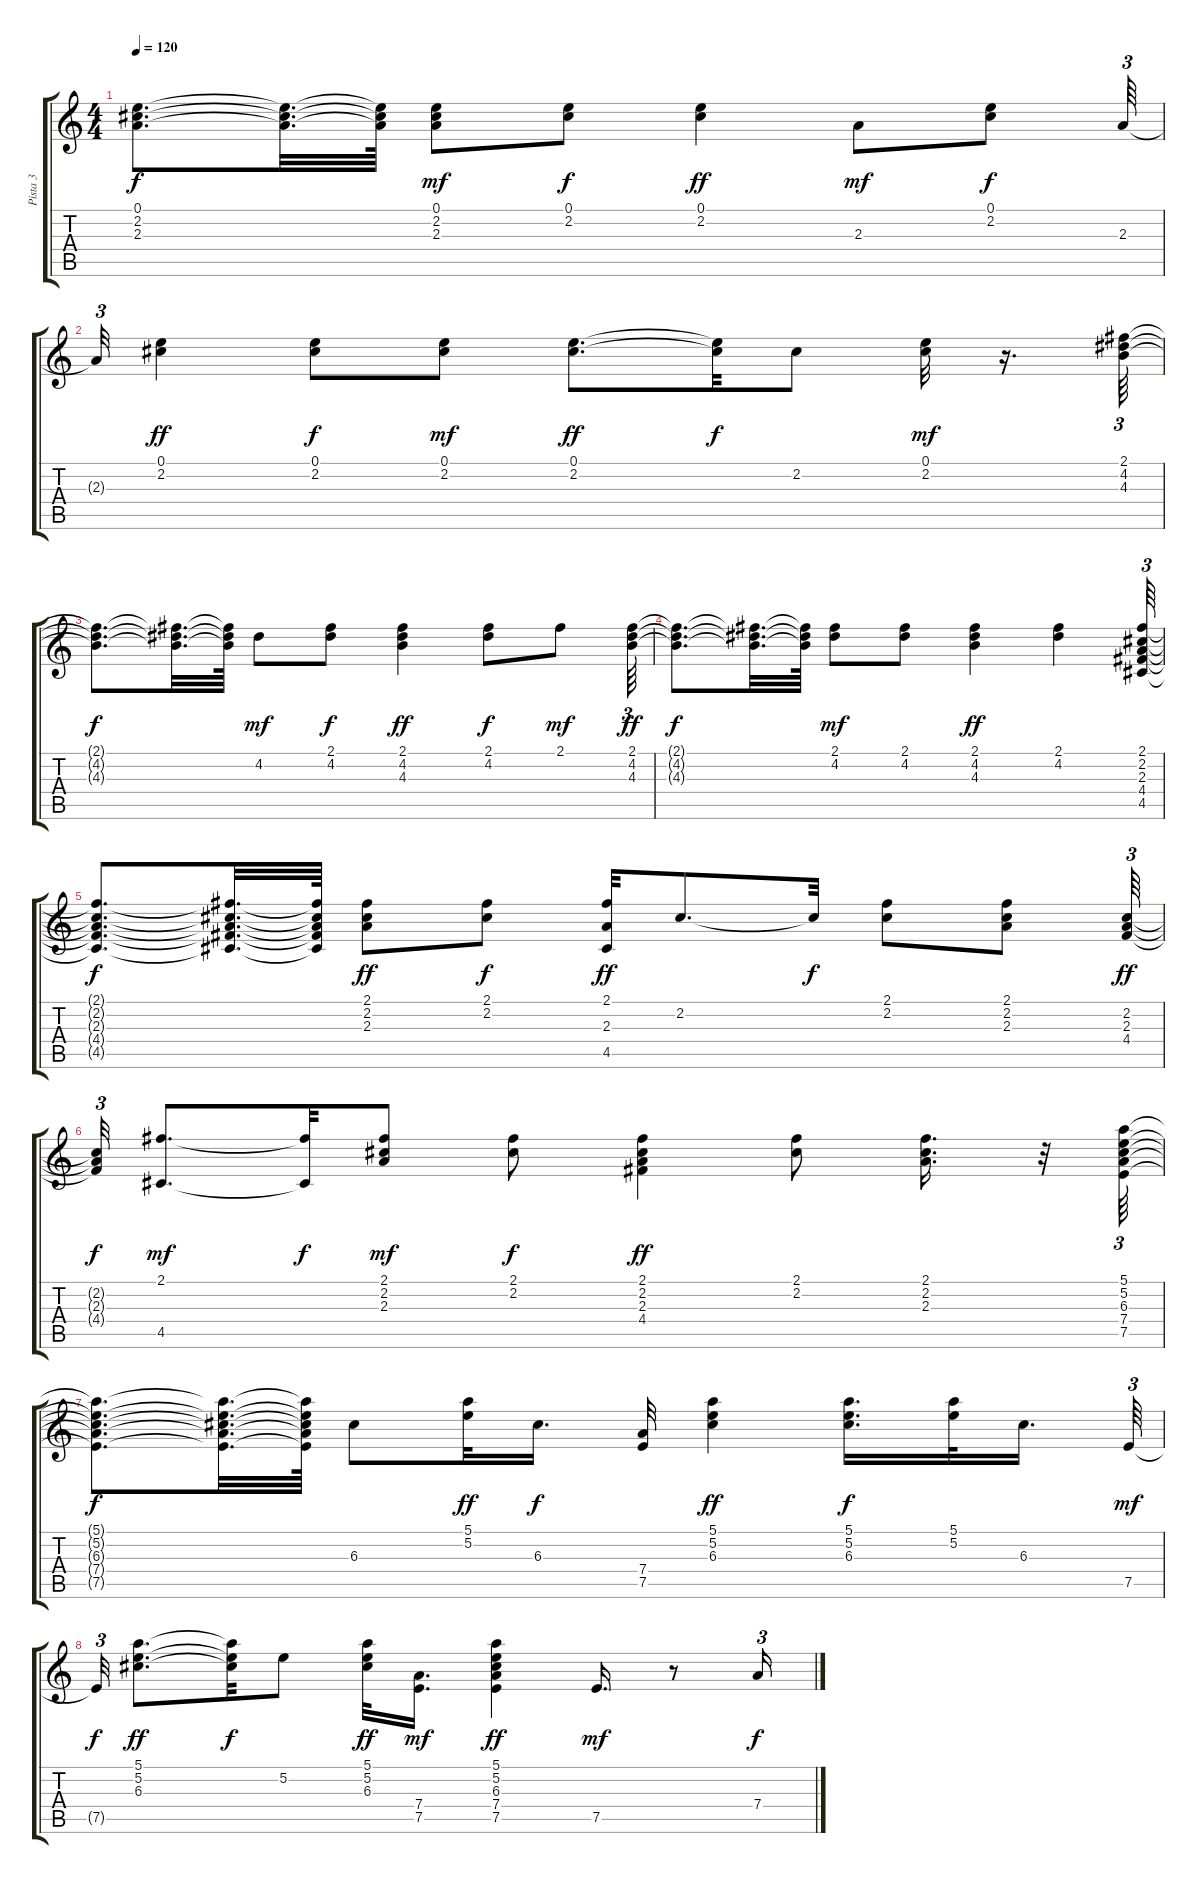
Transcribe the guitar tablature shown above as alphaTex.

\track ("Pista 3" "Pista 3") {instrument acousticguitarsteel}
\staff {score tabs}
\tuning (E4 B3 G3 D3 A2 E2) {hide}
\ts (4 4)
\tempo 120
\clef g2
\ks c
(0.1{t} 2.2{t} 2.3{t}).8{d dy f} (0.1{t} 2.2{t} 2.3{t}).32{d} (0.1{t} 2.2{t} 2.3{t}).64 (0.1 2.2 2.3).8{dy mf} (0.1 2.2).8{dy f} (0.1 2.2).4{dy ff} 2.3.8{dy mf} (0.1 2.2).8{dy f} 2.3.64{tu (3 2)} |
2.3{t}.32{tu (3 2)} (0.1 2.2).4{dy ff} (0.1 2.2).8{dy f} (0.1 2.2).8{dy mf} (0.1 2.2).8{d dy ff} (0.1{t} 2.2{t}).32{dy f} 2.2.8 (0.1 2.2).32{dy mf} r.16{d} (2.1 4.2 4.3).64{tu (3 2)} |
(2.1{t} 4.2{t} 4.3{t}).8{d dy f} (2.1{t} 4.2{t} 4.3{t}).32{d} (2.1{t} 4.2{t} 4.3{t}).64 4.2.8{dy mf} (2.1 4.2).8{dy f} (2.1 4.2 4.3).4{dy ff} (2.1 4.2).8{dy f} 2.1.8{dy mf} (2.1 4.2 4.3).64{tu (3 2) dy ff} |
(2.1{t} 4.2{t} 4.3{t}).8{d dy f} (2.1{t} 4.2{t} 4.3{t}).32{d} (2.1{t} 4.2{t} 4.3{t}).64 (2.1 4.2).8{dy mf} (2.1 4.2).8 (2.1 4.2 4.3).4{dy ff} (2.1 4.2).4 (2.1 2.2 2.3 4.4 4.5).64{tu (3 2)} |
(2.1{t} 2.2{t} 2.3{t} 4.4{t} 4.5{t}).8{d dy f} (2.1{t} 2.2{t} 2.3{t} 4.4{t} 4.5{t}).32{d} (2.1{t} 2.2{t} 2.3{t} 4.4{t} 4.5{t}).64 (2.1 2.2 2.3).8{dy ff} (2.1 2.2).8{dy f} (2.1 2.3 4.5).32{dy ff} 2.2.8{d} 2.2{t}.32{dy f} (2.1 2.2).8 (2.1 2.2 2.3).8 (2.2 2.3 4.4).64{tu (3 2) dy ff} |
(2.2{t} 2.3{t} 4.4{t}).32{tu (3 2) dy f} (2.1 4.5).8{d dy mf} (2.1{t} 4.5{t}).32{dy f} (2.1 2.2 2.3).8{dy mf} (2.1 2.2).8{dy f} (2.1 2.2 2.3 4.4).4{dy ff} (2.1 2.2).8 (2.1 2.2 2.3).16{d} r.32 (5.1 5.2 6.3 7.4 7.5).64{tu (3 2)} |
(5.1{t} 5.2{t} 6.3{t} 7.4{t} 7.5{t}).8{d dy f} (5.1{t} 5.2{t} 6.3{t} 7.4{t} 7.5{t}).32{d} (5.1{t} 5.2{t} 6.3{t} 7.4{t} 7.5{t}).64 6.3.8 (5.1 5.2).32{dy ff} 6.3.16{d dy f} (7.4 7.5).32 (5.1 5.2 6.3).4{dy ff} (5.1 5.2 6.3).16{d dy f} (5.1 5.2).32 6.3.16{d} 7.5.64{tu (3 2) dy mf} |
7.5{t}.32{tu (3 2) dy f} (5.1 5.2 6.3).8{d dy ff} (5.1{t} 5.2{t} 6.3{t}).32{dy f} 5.2.8 (5.1 5.2 6.3).32{dy ff} (7.4 7.5).16{d dy mf} (5.1 5.2 6.3 7.4 7.5).4{dy ff} 7.5.16{d dy mf} r.8 7.4.16{tu (3 2) dy f}
